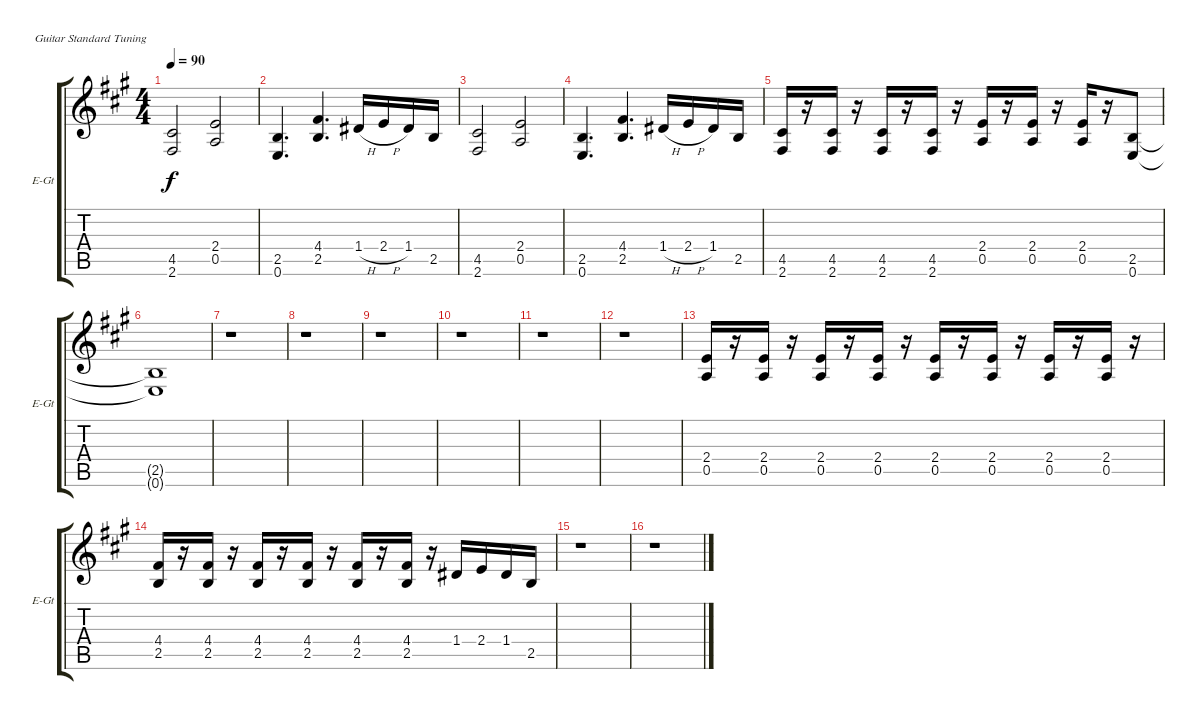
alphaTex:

\bracketExtendMode groupsimilarinstruments
\singleTrackTrackNamePolicy allsystems
\multiTrackTrackNamePolicy allsystems
\firstSystemTrackNameOrientation horizontal
\otherSystemsTrackNameOrientation horizontal
\track ("E GT 3" "E-Gt") {instrument electricguitarclean}
\staff {score tabs}
\tuning (E4 B3 G3 D3 A2 E2)
\ts (4 4)
\scale
0.333333
\tempo 90
\accidentals auto
\clef g2
\ottava regular
\simile none
\ks a
(2.6 4.5).2{dy f} (0.5 2.4).2 |
\scale
0.333333 (0.6 2.5).4{d} (2.5 4.4).4{d} 1.4{h}.16 2.4{h}.16 1.4.16 2.5.16 |
\scale
0.333333 (2.6 4.5).2 (0.5 2.4).2 |
\scale
0.424437 (0.6 2.5).4{d} (2.5 4.4).4{d} 1.4{h}.16 2.4{h}.16 1.4.16 2.5.16 |
\scale
0.424437 (2.6 4.5).16 r.16 (2.6 4.5).16 r.16 (2.6 4.5).16 r.16 (2.6 4.5).16 r.16 (0.5 2.4).16 r.16 (0.5 2.4).16 r.16 (0.5 2.4).16 r.16 (0.6 2.5).8 |
\scale
0.151125 (0.6{t} 2.5{t}).1 |
\scale
0.447458 r.1 |
\scale
0.105085 r.1 |
\scale
0.447458 r.1 |
\scale
0.340081 r.1 |
\scale
0.534413 r.1 |
\scale
0.125506 r.1 |
\scale
0.282051 (2.4 0.5).16 r.16 (2.4 0.5).16 r.16 (2.4 0.5).16 r.16 (2.4 0.5).16 r.16 (2.4 0.5).16 r.16 (2.4 0.5).16 r.16 (2.4 0.5).16 r.16 (2.4 0.5).16 r.16 |
\scale
0.435897 (2.5 4.4).16 r.16 (2.5 4.4).16 r.16 (2.5 4.4).16 r.16 (2.5 4.4).16 r.16 (2.5 4.4).16 r.16 (2.5 4.4).16 r.16 1.4.16 2.4.16 1.4.16 2.5.16 |
\scale
0.282051 r.1 |
\scale
0.305785 r.1
